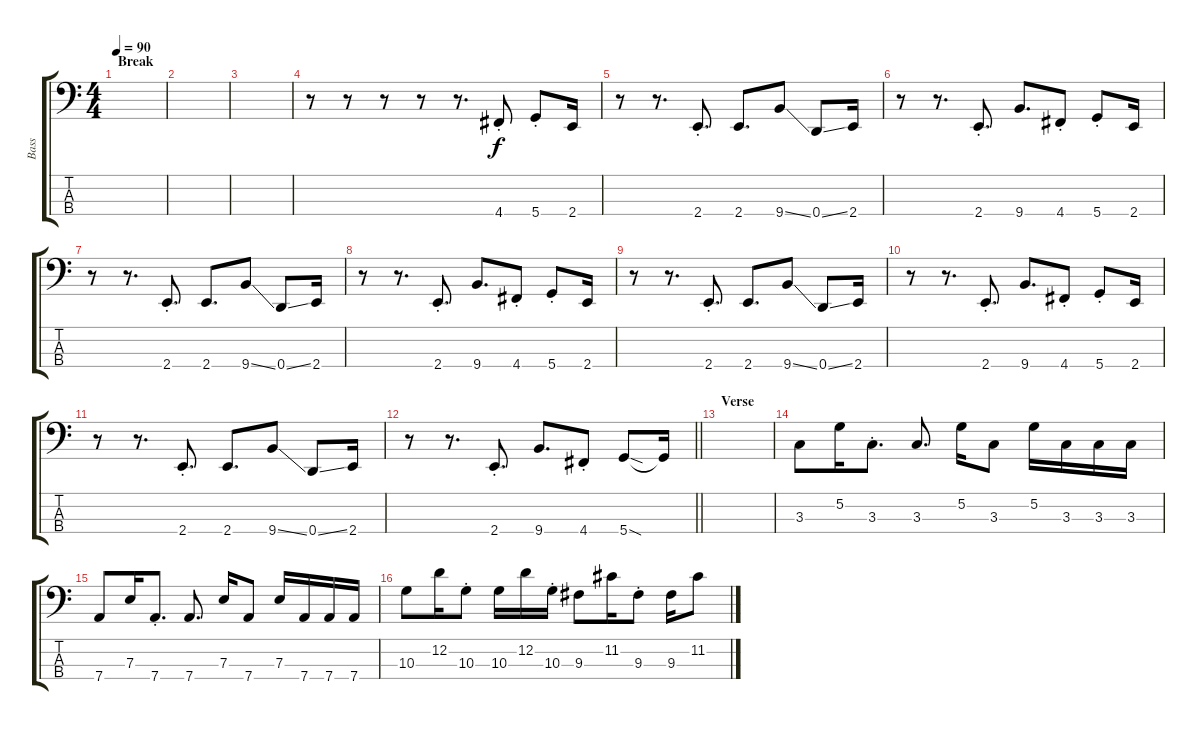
\track ("Bass" "Bass") {instrument electricbassfinger}
\staff {score tabs}
\tuning (G2 D2 A1 D1) {hide}
\ts (4 4)
\section ("" "Break")
\tempo 90
\clef f4
\ks c
|
|
|
r.8 r.8 r.8 r.8 r.8{d} 4.4{st}.8 5.4{st}.8 2.4.16 |
r.8 r.8{d} 2.4{st}.8{d} 2.4.8{d} 9.4{ss}.8 0.4{ss}.8 2.4.16 |
r.8 r.8{d} 2.4{st}.8{d} 9.4.8{d} 4.4{st}.8 5.4{st}.8 2.4.16 |
r.8 r.8{d} 2.4{st}.8{d} 2.4.8{d} 9.4{ss}.8 0.4{ss}.8 2.4.16 |
r.8 r.8{d} 2.4{st}.8{d} 9.4.8{d} 4.4{st}.8 5.4{st}.8 2.4.16 |
r.8 r.8{d} 2.4{st}.8{d} 2.4.8{d} 9.4{ss}.8 0.4{ss}.8 2.4.16 |
r.8 r.8{d} 2.4{st}.8{d} 9.4.8{d} 4.4{st}.8 5.4{st}.8 2.4.16 |
r.8 r.8{d} 2.4{st}.8{d} 2.4.8{d} 9.4{ss}.8 0.4{ss}.8 2.4.16 |
\barLineRight lightlight
r.8 r.8{d} 2.4{st}.8{d} 9.4.8{d} 4.4{st}.8 5.4{sod}.8 5.4{t}.16 |
\section ("" "Verse")
|
3.3.8 5.2.16 3.3{st}.8{d} 3.3.8{d} 5.2.16 3.3.8 5.2.16 3.3.16 3.3.16 3.3.16 |
7.4.8 7.3.16 7.4{st}.8{d} 7.4.8{d} 7.3.16 7.4.8 7.3.16 7.4.16 7.4.16 7.4.16 |
10.3.8 12.2.16 10.3{st}.8 10.3.16 12.2.16 10.3{st}.16 9.3.8 11.2.16 9.3{st}.8 9.3.16 11.2.8
